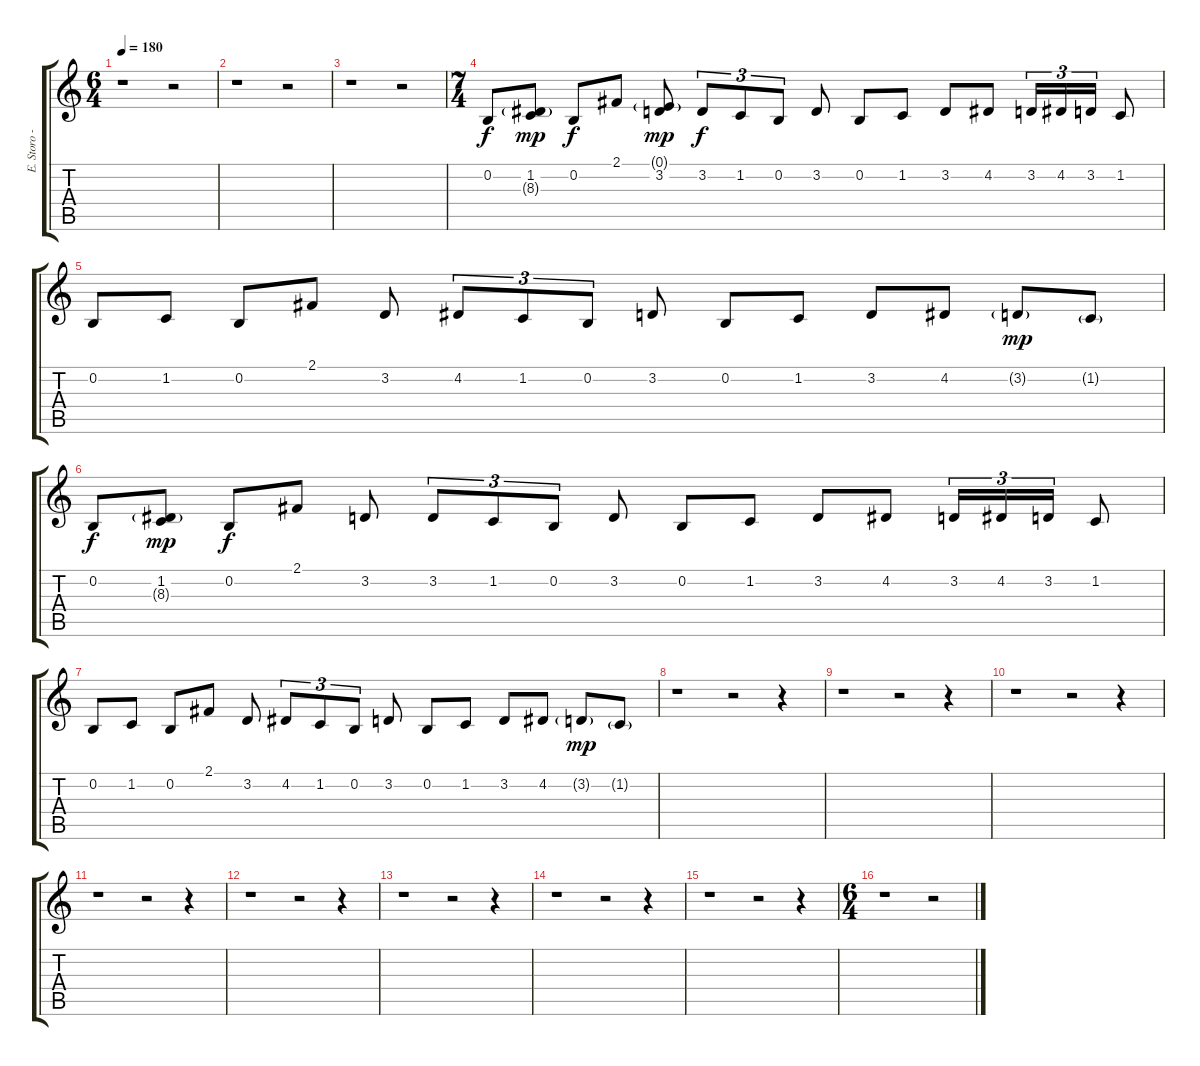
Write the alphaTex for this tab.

\track ("E. Storo - Keyboard" "E. Storo -") {instrument synthbrass2}
\staff {score tabs}
\tuning (E4 B3 G3 D3 A2 E2) {hide}
\ts (6 4)
\tempo 180
\clef g2
\ks c
r.1{dy f} r.2 |
r.1 r.2 |
r.1 r.2 |
\ts (7 4)
0.2.8 (1.2 8.3{g}).8{dy mp} 0.2.8{dy f} 2.1.8 (0.1{g} 3.2).8{dy mp} 3.2.8{tu (3 2) dy f} 1.2.8{tu (3 2)} 0.2.8{tu (3 2)} 3.2.8 0.2.8 1.2.8 3.2.8 4.2.8 3.2.16{tu (3 2)} 4.2.16{tu (3 2)} 3.2.16{tu (3 2)} 1.2.8 |
0.2.8 1.2.8 0.2.8 2.1.8 3.2.8 4.2.8{tu (3 2)} 1.2.8{tu (3 2)} 0.2.8{tu (3 2)} 3.2.8 0.2.8 1.2.8 3.2.8 4.2.8 3.2{g}.8{dy mp} 1.2{g}.8 |
0.2.8{dy f} (1.2 8.3{g}).8{dy mp} 0.2.8{dy f} 2.1.8 3.2.8 3.2.8{tu (3 2)} 1.2.8{tu (3 2)} 0.2.8{tu (3 2)} 3.2.8 0.2.8 1.2.8 3.2.8 4.2.8 3.2.16{tu (3 2)} 4.2.16{tu (3 2)} 3.2.16{tu (3 2)} 1.2.8 |
0.2.8 1.2.8 0.2.8 2.1.8 3.2.8 4.2.8{tu (3 2)} 1.2.8{tu (3 2)} 0.2.8{tu (3 2)} 3.2.8 0.2.8 1.2.8 3.2.8 4.2.8 3.2{g}.8{dy mp} 1.2{g}.8 |
r.1 r.2 r.4 |
r.1 r.2 r.4 |
r.1 r.2 r.4 |
r.1 r.2 r.4 |
r.1 r.2 r.4 |
r.1 r.2 r.4 |
r.1 r.2 r.4 |
r.1 r.2 r.4 |
\ts (6 4)
r.1 r.2
